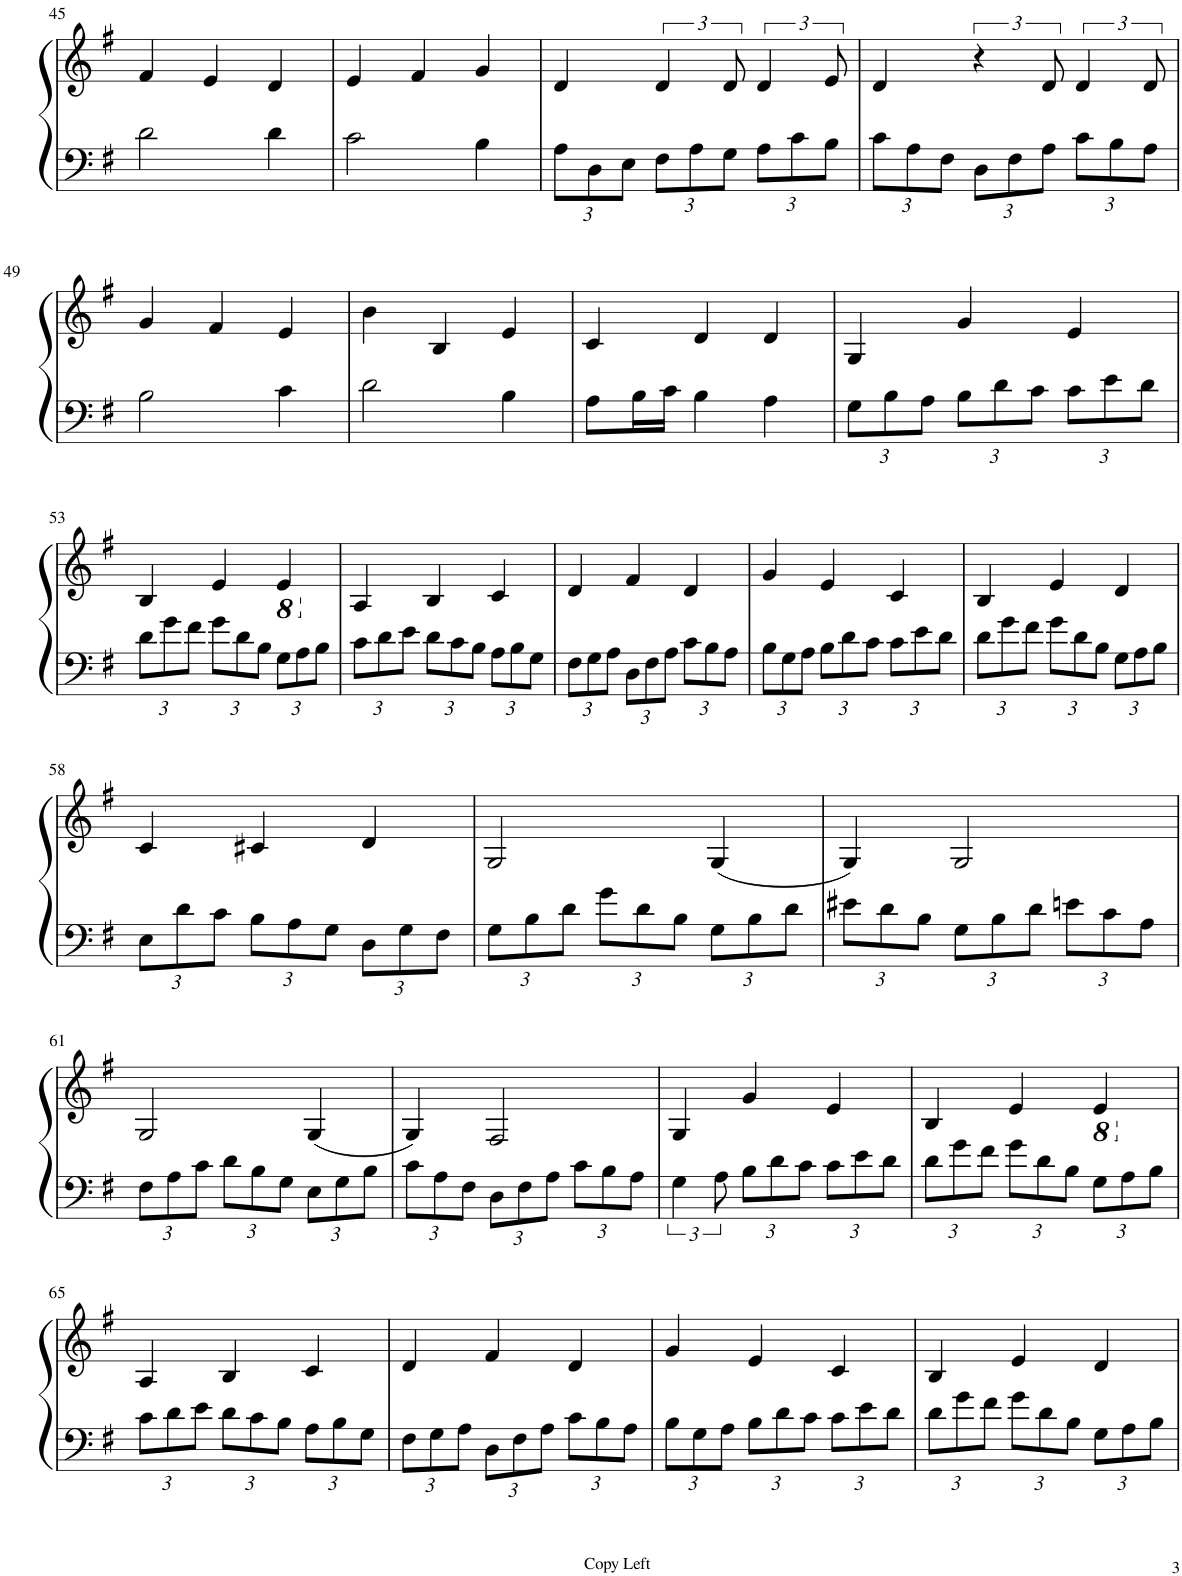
**kern	**kern
*part1	*part1
*staff2	*staff1
*I"Piano	*
*I'Pno.	*
!!LO:PB:g=z
*clefF4	*clefG2
*k[f#]	*k[f#]
*M3/4	*M3/4
=45	=45
2d\	4f#/
.	4e/
4d\	4d/
=46	=46
2c\	4e/
.	4f#/
4B\	4g/
=47	=47
*Xbrackettup	*
12A\L	4d/
12D\	.
12E\J	.
12F#\L	6d/
12A\	.
12G\J	12d/
12A\L	6d/
12c\	.
12B\J	12e/
=48	=48
12c\L	4d/
12A\	.
12F#\J	.
12D\L	6r
12F#\	.
12A\J	12d/
12c\L	6d/
12B\	.
12A\J	12d/
!!LO:LB:g=z
=49	=49
2B\	4g/
.	4f#/
4c\	4e/
=50	=50
2d\	4b\
.	4B/
4B\	4e/
=51	=51
8A\L	4c/
16B\L	.
16c\JJ	.
4B\	4d/
4A\	4d/
=52	=52
12G\L	4G/
12B\	.
12A\J	.
12B\L	4g/
12d\	.
12c\J	.
12c\L	4e/
12e\	.
12d\J	.
!!LO:LB:g=z
=53	=53
12d\L	4B/
12g\	.
12f#\J	.
12g\L	4e/
12d\	.
12B\J	.
*	*8ba
12G\L	4E/
12A\	.
12B\J	.
=54	=54
*	*X8ba
12c\L	4A/
12d\	.
12e\J	.
12d\L	4B/
12c\	.
12B\J	.
12A\L	4c/
12B\	.
12G\J	.
=55	=55
12F#\L	4d/
12G\	.
12A\J	.
12D\L	4f#/
12F#\	.
12A\J	.
12c\L	4d/
12B\	.
12A\J	.
=56	=56
12B\L	4g/
12G\	.
12A\J	.
12B\L	4e/
12d\	.
12c\J	.
12c\L	4c/
12e\	.
12d\J	.
=57	=57
12d\L	4B/
12g\	.
12f#\J	.
12g\L	4e/
12d\	.
12B\J	.
12G\L	4d/
12A\	.
12B\J	.
!!LO:LB:g=z
=58	=58
12E\L	4c/
12d\	.
12c\J	.
12B\L	4c#X/
12A\	.
12G\J	.
12D\L	4d/
12G\	.
12F#\J	.
=59	=59
12G\L	2G/
12B\	.
12d\J	.
12g\L	.
12d\	.
12B\J	.
12G\L	(4G/
12B\	.
12d\J	.
=60	=60
12e#X\L	4G/)
12d\	.
12B\J	.
12G\L	2G/
12B\	.
12d\J	.
12en\L	.
12c\	.
12A\J	.
!!LO:LB:g=z
=61	=61
12F#\L	2G/
12A\	.
12c\J	.
12d\L	.
12B\	.
12G\J	.
12E\L	(4G/
12G\	.
12B\J	.
=62	=62
12c\L	4G/)
12A\	.
12F#\J	.
12D\L	2F#/
12F#\	.
12A\J	.
12c\L	.
12B\	.
12A\J	.
=63	=63
*brackettup	*
6G\	4G/
12A\	.
*Xbrackettup	*
12B\L	4g/
12d\	.
12c\J	.
12c\L	4e/
12e\	.
12d\J	.
=64	=64
12d\L	4B/
12g\	.
12f#\J	.
12g\L	4e/
12d\	.
12B\J	.
*	*8ba
12G\L	4E/
12A\	.
12B\J	.
!!LO:LB:g=z
=65	=65
*	*X8ba
12c\L	4A/
12d\	.
12e\J	.
12d\L	4B/
12c\	.
12B\J	.
12A\L	4c/
12B\	.
12G\J	.
=66	=66
12F#\L	4d/
12G\	.
12A\J	.
12D\L	4f#/
12F#\	.
12A\J	.
12c\L	4d/
12B\	.
12A\J	.
=67	=67
12B\L	4g/
12G\	.
12A\J	.
12B\L	4e/
12d\	.
12c\J	.
12c\L	4c/
12e\	.
12d\J	.
=68	=68
12d\L	4B/
12g\	.
12f#\J	.
12g\L	4e/
12d\	.
12B\J	.
12G\L	4d/
12A\	.
12B\J	.
=	=
*-	*-
